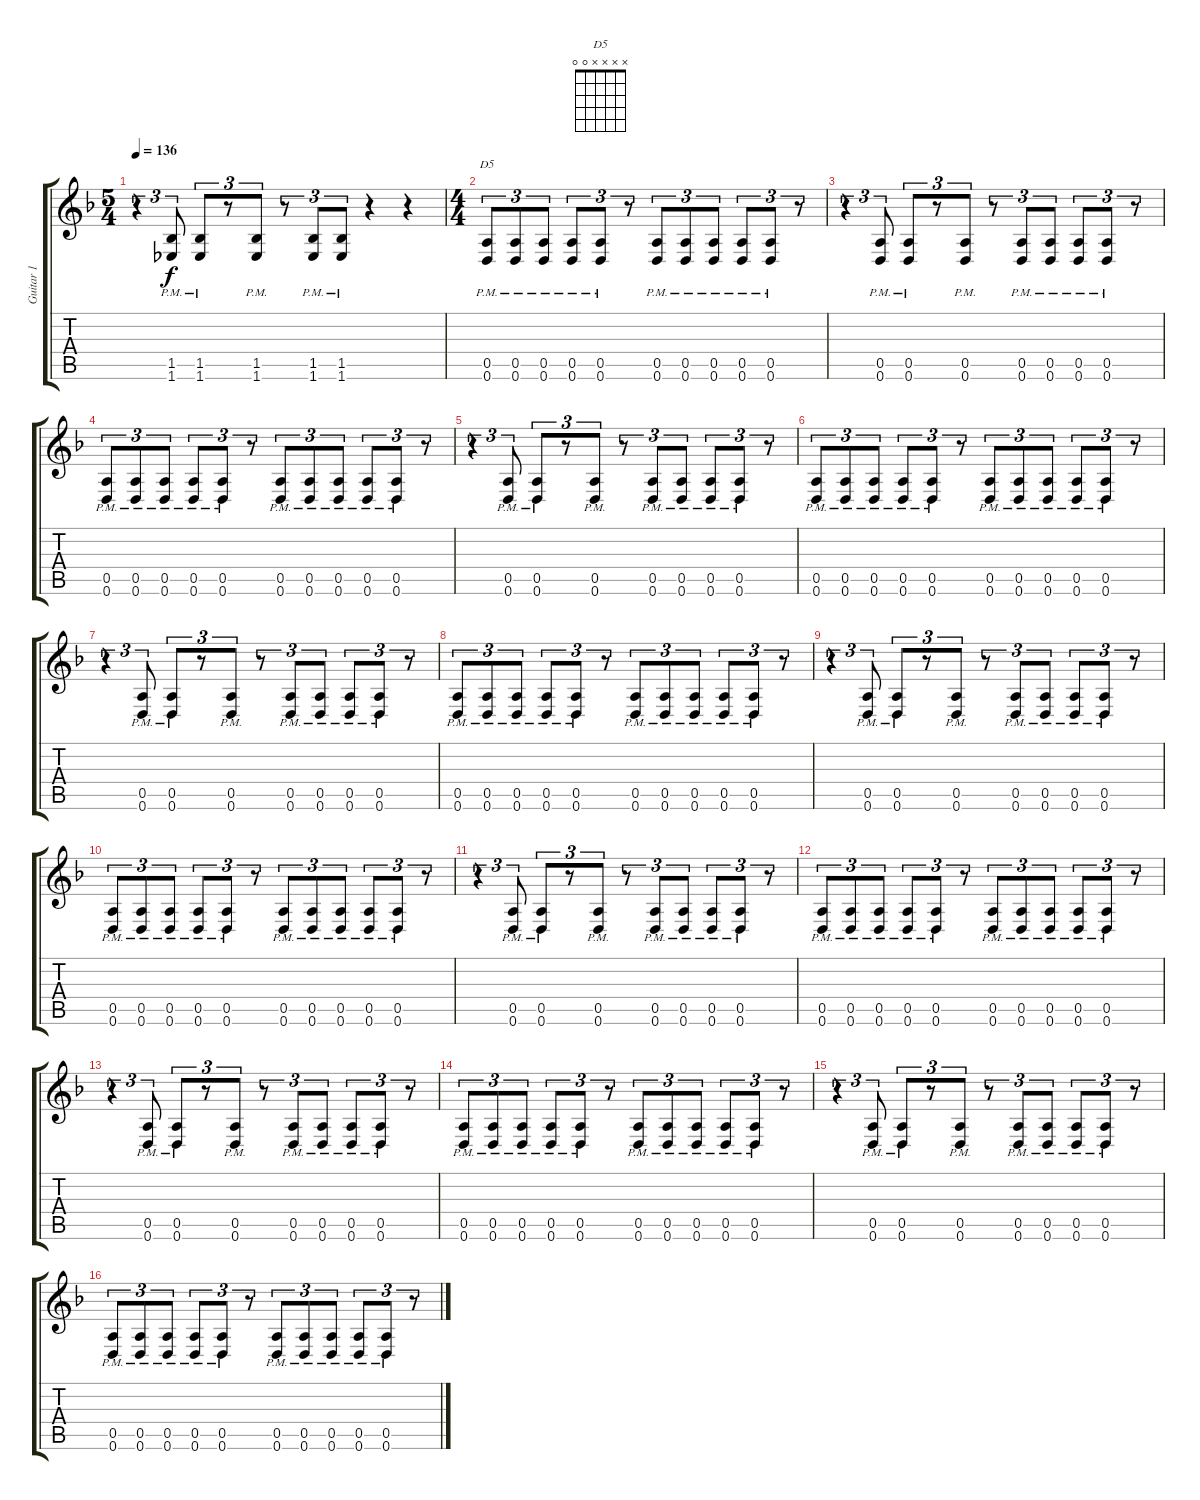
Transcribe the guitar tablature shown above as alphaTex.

\track ("Guitar 1" "Guitar 1") {instrument distortionguitar}
\staff {score tabs}
\tuning (E4 B3 G3 D3 A2 D2) {hide}
\chord ("D5" x x x x 0 0)
\ts (5 4)
\tempo 136
\clef g2
\ks dminor
r.4{tu (3 2) dy f} (1.5{pm} 1.6{pm}).8{tu (3 2)} (1.5{pm} 1.6{pm}).8{tu (3 2)} r.8{tu (3 2)} (1.5{pm} 1.6{pm}).8{tu (3 2)} r.8{tu (3 2)} (1.5{pm} 1.6{pm}).8{tu (3 2)} (1.5{pm} 1.6{pm}).8{tu (3 2)} r.4 r.4 |
\ts (4 4)
(0.5{pm} 0.6{pm}).8{tu (3 2) ch "D5"} (0.5{pm} 0.6{pm}).8{tu (3 2)} (0.5{pm} 0.6{pm}).8{tu (3 2)} (0.5{pm} 0.6{pm}).8{tu (3 2)} (0.5{pm} 0.6{pm}).8{tu (3 2)} r.8{tu (3 2)} (0.5{pm} 0.6{pm}).8{tu (3 2)} (0.5{pm} 0.6{pm}).8{tu (3 2)} (0.5{pm} 0.6{pm}).8{tu (3 2)} (0.5{pm} 0.6{pm}).8{tu (3 2)} (0.5{pm} 0.6{pm}).8{tu (3 2)} r.8{tu (3 2)} |
r.4{tu (3 2)} (0.5{pm} 0.6{pm}).8{tu (3 2)} (0.5{pm} 0.6{pm}).8{tu (3 2)} r.8{tu (3 2)} (0.5{pm} 0.6{pm}).8{tu (3 2)} r.8{tu (3 2)} (0.5{pm} 0.6{pm}).8{tu (3 2)} (0.5{pm} 0.6{pm}).8{tu (3 2)} (0.5{pm} 0.6{pm}).8{tu (3 2)} (0.5{pm} 0.6{pm}).8{tu (3 2)} r.8{tu (3 2)} |
(0.5{pm} 0.6{pm}).8{tu (3 2)} (0.5{pm} 0.6{pm}).8{tu (3 2)} (0.5{pm} 0.6{pm}).8{tu (3 2)} (0.5{pm} 0.6{pm}).8{tu (3 2)} (0.5{pm} 0.6{pm}).8{tu (3 2)} r.8{tu (3 2)} (0.5{pm} 0.6{pm}).8{tu (3 2)} (0.5{pm} 0.6{pm}).8{tu (3 2)} (0.5{pm} 0.6{pm}).8{tu (3 2)} (0.5{pm} 0.6{pm}).8{tu (3 2)} (0.5{pm} 0.6{pm}).8{tu (3 2)} r.8{tu (3 2)} |
r.4{tu (3 2)} (0.5{pm} 0.6{pm}).8{tu (3 2)} (0.5{pm} 0.6{pm}).8{tu (3 2)} r.8{tu (3 2)} (0.5{pm} 0.6{pm}).8{tu (3 2)} r.8{tu (3 2)} (0.5{pm} 0.6{pm}).8{tu (3 2)} (0.5{pm} 0.6{pm}).8{tu (3 2)} (0.5{pm} 0.6{pm}).8{tu (3 2)} (0.5{pm} 0.6{pm}).8{tu (3 2)} r.8{tu (3 2)} |
(0.5{pm} 0.6{pm}).8{tu (3 2)} (0.5{pm} 0.6{pm}).8{tu (3 2)} (0.5{pm} 0.6{pm}).8{tu (3 2)} (0.5{pm} 0.6{pm}).8{tu (3 2)} (0.5{pm} 0.6{pm}).8{tu (3 2)} r.8{tu (3 2)} (0.5{pm} 0.6{pm}).8{tu (3 2)} (0.5{pm} 0.6{pm}).8{tu (3 2)} (0.5{pm} 0.6{pm}).8{tu (3 2)} (0.5{pm} 0.6{pm}).8{tu (3 2)} (0.5{pm} 0.6{pm}).8{tu (3 2)} r.8{tu (3 2)} |
r.4{tu (3 2)} (0.5{pm} 0.6{pm}).8{tu (3 2)} (0.5{pm} 0.6{pm}).8{tu (3 2)} r.8{tu (3 2)} (0.5{pm} 0.6{pm}).8{tu (3 2)} r.8{tu (3 2)} (0.5{pm} 0.6{pm}).8{tu (3 2)} (0.5{pm} 0.6{pm}).8{tu (3 2)} (0.5{pm} 0.6{pm}).8{tu (3 2)} (0.5{pm} 0.6{pm}).8{tu (3 2)} r.8{tu (3 2)} |
(0.5{pm} 0.6{pm}).8{tu (3 2)} (0.5{pm} 0.6{pm}).8{tu (3 2)} (0.5{pm} 0.6{pm}).8{tu (3 2)} (0.5{pm} 0.6{pm}).8{tu (3 2)} (0.5{pm} 0.6{pm}).8{tu (3 2)} r.8{tu (3 2)} (0.5{pm} 0.6{pm}).8{tu (3 2)} (0.5{pm} 0.6{pm}).8{tu (3 2)} (0.5{pm} 0.6{pm}).8{tu (3 2)} (0.5{pm} 0.6{pm}).8{tu (3 2)} (0.5{pm} 0.6{pm}).8{tu (3 2)} r.8{tu (3 2)} |
r.4{tu (3 2)} (0.5{pm} 0.6{pm}).8{tu (3 2)} (0.5{pm} 0.6{pm}).8{tu (3 2)} r.8{tu (3 2)} (0.5{pm} 0.6{pm}).8{tu (3 2)} r.8{tu (3 2)} (0.5{pm} 0.6{pm}).8{tu (3 2)} (0.5{pm} 0.6{pm}).8{tu (3 2)} (0.5{pm} 0.6{pm}).8{tu (3 2)} (0.5{pm} 0.6{pm}).8{tu (3 2)} r.8{tu (3 2)} |
(0.5{pm} 0.6{pm}).8{tu (3 2)} (0.5{pm} 0.6{pm}).8{tu (3 2)} (0.5{pm} 0.6{pm}).8{tu (3 2)} (0.5{pm} 0.6{pm}).8{tu (3 2)} (0.5{pm} 0.6{pm}).8{tu (3 2)} r.8{tu (3 2)} (0.5{pm} 0.6{pm}).8{tu (3 2)} (0.5{pm} 0.6{pm}).8{tu (3 2)} (0.5{pm} 0.6{pm}).8{tu (3 2)} (0.5{pm} 0.6{pm}).8{tu (3 2)} (0.5{pm} 0.6{pm}).8{tu (3 2)} r.8{tu (3 2)} |
r.4{tu (3 2)} (0.5{pm} 0.6{pm}).8{tu (3 2)} (0.5{pm} 0.6{pm}).8{tu (3 2)} r.8{tu (3 2)} (0.5{pm} 0.6{pm}).8{tu (3 2)} r.8{tu (3 2)} (0.5{pm} 0.6{pm}).8{tu (3 2)} (0.5{pm} 0.6{pm}).8{tu (3 2)} (0.5{pm} 0.6{pm}).8{tu (3 2)} (0.5{pm} 0.6{pm}).8{tu (3 2)} r.8{tu (3 2)} |
(0.5{pm} 0.6{pm}).8{tu (3 2)} (0.5{pm} 0.6{pm}).8{tu (3 2)} (0.5{pm} 0.6{pm}).8{tu (3 2)} (0.5{pm} 0.6{pm}).8{tu (3 2)} (0.5{pm} 0.6{pm}).8{tu (3 2)} r.8{tu (3 2)} (0.5{pm} 0.6{pm}).8{tu (3 2)} (0.5{pm} 0.6{pm}).8{tu (3 2)} (0.5{pm} 0.6{pm}).8{tu (3 2)} (0.5{pm} 0.6{pm}).8{tu (3 2)} (0.5{pm} 0.6{pm}).8{tu (3 2)} r.8{tu (3 2)} |
r.4{tu (3 2)} (0.5{pm} 0.6{pm}).8{tu (3 2)} (0.5{pm} 0.6{pm}).8{tu (3 2)} r.8{tu (3 2)} (0.5{pm} 0.6{pm}).8{tu (3 2)} r.8{tu (3 2)} (0.5{pm} 0.6{pm}).8{tu (3 2)} (0.5{pm} 0.6{pm}).8{tu (3 2)} (0.5{pm} 0.6{pm}).8{tu (3 2)} (0.5{pm} 0.6{pm}).8{tu (3 2)} r.8{tu (3 2)} |
(0.5{pm} 0.6{pm}).8{tu (3 2)} (0.5{pm} 0.6{pm}).8{tu (3 2)} (0.5{pm} 0.6{pm}).8{tu (3 2)} (0.5{pm} 0.6{pm}).8{tu (3 2)} (0.5{pm} 0.6{pm}).8{tu (3 2)} r.8{tu (3 2)} (0.5{pm} 0.6{pm}).8{tu (3 2)} (0.5{pm} 0.6{pm}).8{tu (3 2)} (0.5{pm} 0.6{pm}).8{tu (3 2)} (0.5{pm} 0.6{pm}).8{tu (3 2)} (0.5{pm} 0.6{pm}).8{tu (3 2)} r.8{tu (3 2)} |
r.4{tu (3 2)} (0.5{pm} 0.6{pm}).8{tu (3 2)} (0.5{pm} 0.6{pm}).8{tu (3 2)} r.8{tu (3 2)} (0.5{pm} 0.6{pm}).8{tu (3 2)} r.8{tu (3 2)} (0.5{pm} 0.6{pm}).8{tu (3 2)} (0.5{pm} 0.6{pm}).8{tu (3 2)} (0.5{pm} 0.6{pm}).8{tu (3 2)} (0.5{pm} 0.6{pm}).8{tu (3 2)} r.8{tu (3 2)} |
(0.5{pm} 0.6{pm}).8{tu (3 2)} (0.5{pm} 0.6{pm}).8{tu (3 2)} (0.5{pm} 0.6{pm}).8{tu (3 2)} (0.5{pm} 0.6{pm}).8{tu (3 2)} (0.5{pm} 0.6{pm}).8{tu (3 2)} r.8{tu (3 2)} (0.5{pm} 0.6{pm}).8{tu (3 2)} (0.5{pm} 0.6{pm}).8{tu (3 2)} (0.5{pm} 0.6{pm}).8{tu (3 2)} (0.5{pm} 0.6{pm}).8{tu (3 2)} (0.5{pm} 0.6{pm}).8{tu (3 2)} r.8{tu (3 2)}
